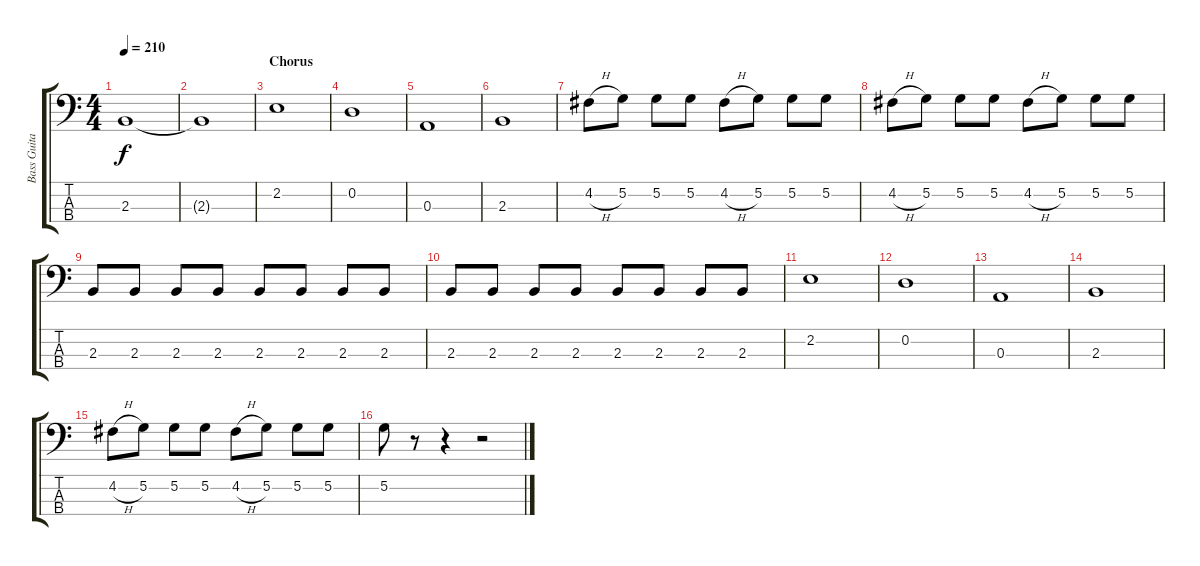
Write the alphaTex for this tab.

\track ("Bass Guitar" "Bass Guita") {instrument electricbassfinger}
\staff {score tabs}
\tuning (G2 D2 A1 E1) {hide}
\ts (4 4)
\tempo 210
\clef f4
\ks c
2.3.1{dy f} |
2.3{t}.1 |
\section ("" "Chorus")
2.2.1 |
0.2.1 |
0.3.1 |
2.3.1 |
4.2{h}.8 5.2.8 5.2.8 5.2.8 4.2{h}.8 5.2.8 5.2.8 5.2.8 |
4.2{h}.8 5.2.8 5.2.8 5.2.8 4.2{h}.8 5.2.8 5.2.8 5.2.8 |
2.3.8 2.3.8 2.3.8 2.3.8 2.3.8 2.3.8 2.3.8 2.3.8 |
2.3.8 2.3.8 2.3.8 2.3.8 2.3.8 2.3.8 2.3.8 2.3.8 |
2.2.1 |
0.2.1 |
0.3.1 |
2.3.1 |
4.2{h}.8 5.2.8 5.2.8 5.2.8 4.2{h}.8 5.2.8 5.2.8 5.2.8 |
5.2.8 r.8 r.4 r.2
